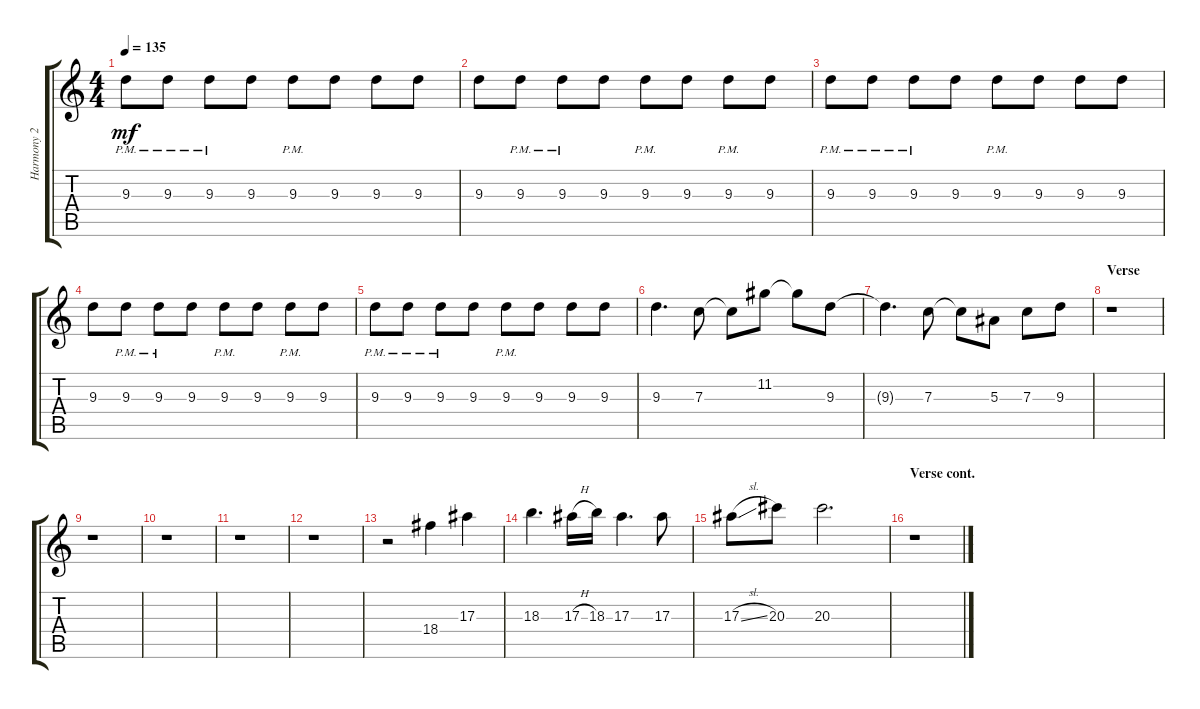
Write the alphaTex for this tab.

\track ("Harmony 2" "Harmony 2") {instrument overdrivenguitar}
\staff {score tabs}
\tuning (D4 A3 F3 C3 G2 C2) {hide}
\ts (4 4)
\tempo 135
\clef g2
\ks aminor
9.3{pm}.8{dy mf} 9.3{pm}.8 9.3{pm}.8 9.3.8 9.3{pm}.8 9.3.8 9.3.8 9.3.8 |
9.3.8 9.3{pm}.8 9.3{pm}.8 9.3.8 9.3{pm}.8 9.3.8 9.3{pm}.8 9.3.8 |
9.3{pm}.8 9.3{pm}.8 9.3{pm}.8 9.3.8 9.3{pm}.8 9.3.8 9.3.8 9.3.8 |
9.3.8 9.3{pm}.8 9.3{pm}.8 9.3.8 9.3{pm}.8 9.3.8 9.3{pm}.8 9.3.8 |
9.3{pm}.8 9.3{pm}.8 9.3{pm}.8 9.3.8 9.3{pm}.8 9.3.8 9.3.8 9.3.8 |
9.3.4{d} 7.3.8 7.3{t}.8 11.2.8 11.2{t}.8 9.3.8 |
9.3{t}.4{d} 7.3.8 7.3{t}.8 5.3.8 7.3.8 9.3.8 |
\section ("" "Verse")
r.1 |
r.1 |
r.1 |
r.1 |
r.1 |
r.2 18.4.4 17.3.4 |
18.3.4{d} 17.3{h}.16 18.3.16 17.3.4{d} 17.3.8 |
17.3{sl}.8 20.3.8 20.3.2{d} |
\section ("" "Verse cont.")
r.1
